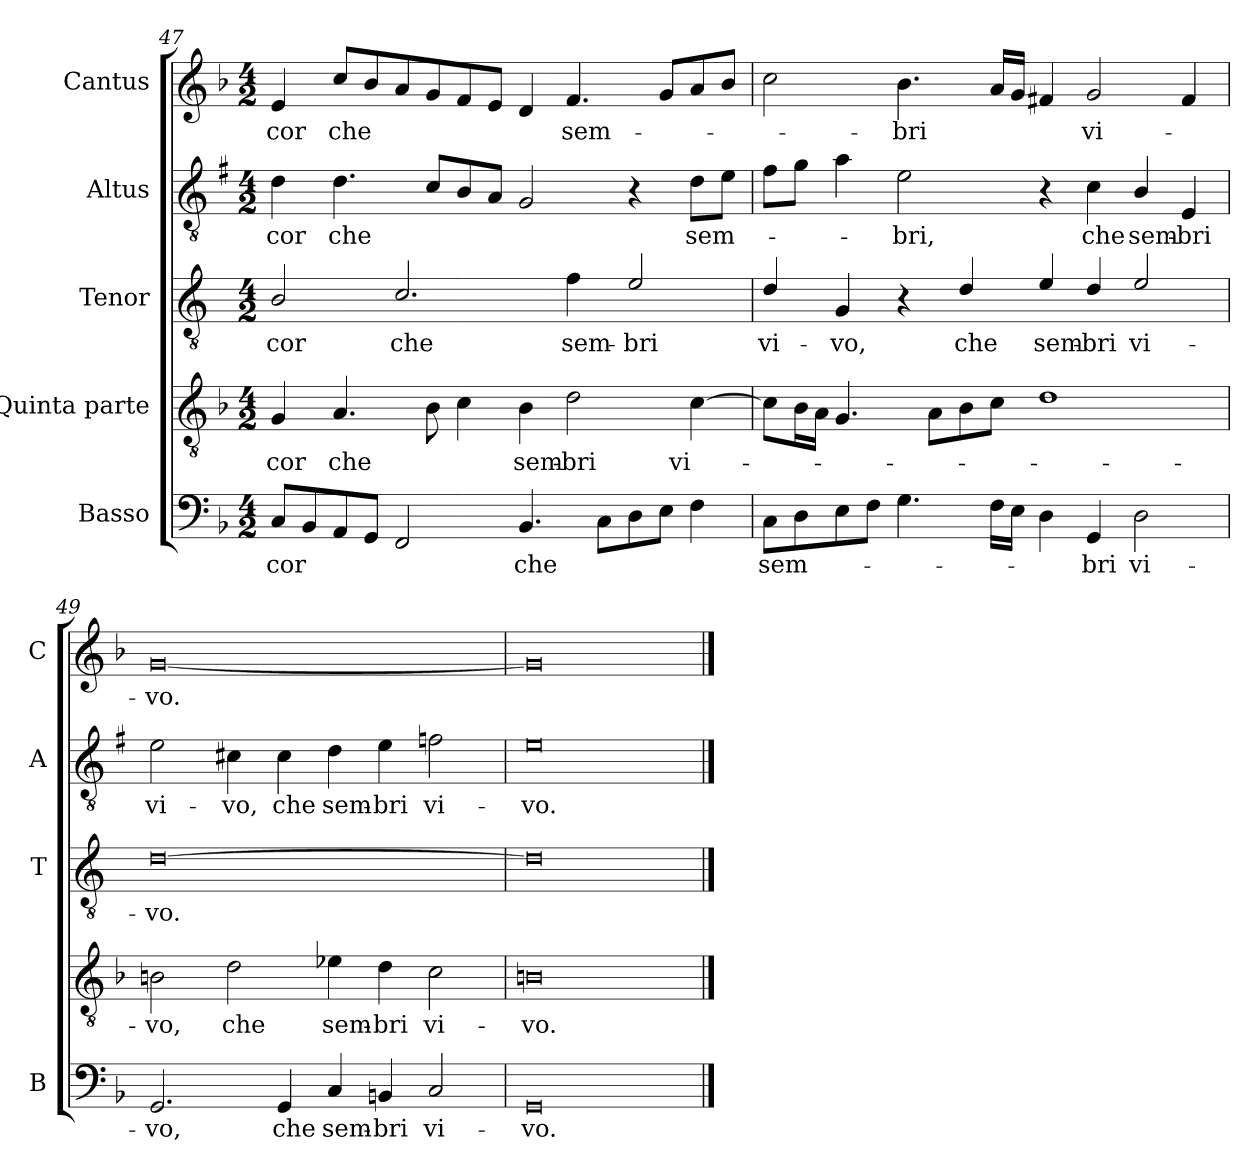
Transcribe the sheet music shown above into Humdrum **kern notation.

**kern	**text	**kern	**text	**kern	**text	**kern	**text	**kern	**text
*part5	*part5	*part4	*part4	*part3	*part3	*part2	*part2	*part1	*part1
*staff5	*staff5	*staff4	*staff4	*staff3	*staff3	*staff2	*staff2	*staff1	*staff1
*I"Basso	*	*I"Quinta parte	*	*I"Tenor	*	*I"Altus	*	*I"Cantus	*
*I'B	*	*	*	*I'T	*	*I'A	*	*I'C	*
!!LO:LB:g=z
*clefF4	*	*clefGv2	*	*clefGv2	*	*clefGv2	*	*clefG2	*
*	*	*	*	*ITrd4c7	*	*ITrd1c2	*	*	*
*k[b-]	*	*k[b-]	*	*k[b-]	*	*k[b-]	*	*k[b-]	*
*F:	*	*F:	*	*F:	*	*F:	*	*F:	*
*M4/2	*	*M4/2	*	*M4/2	*	*M4/2	*	*M4/2	*
=47	=47	=47	=47	=47	=47	=47	=47	=47	=47
!	!LO:LY:b	!	!LO:LY:b	!	!LO:LY:b	!	!LO:LY:b	!	!LO:LY:b
8C/L	-cor	4G/	-cor	2E/	-cor	4c\	-cor	4e/	-cor
8BB-/	.	.	.	.	.	.	.	.	.
!	!	!	!LO:LY:b	!	!	!	!LO:LY:b	!	!LO:LY:b
8AA/	.	4.A/	che	.	.	4.c\	che	8cc/L	che
8GG/J	.	.	.	.	.	.	.	8b-/	.
!	!	!	!	!	!LO:LY:b	!	!	!	!
2FF/	.	.	.	2.F/	che	.	.	8a/	.
.	.	8B-\	.	.	.	8B-/L	.	8g/	.
.	.	4c\	.	.	.	8A/	.	8f/	.
.	.	.	.	.	.	8G/J	.	8e/J	.
!	!LO:LY:b	!	!LO:LY:b	!	!	!	!	!	!
4.BB-/	che	4B-\	sem-	.	.	2F/	.	4d/	.
!	!	!	!LO:LY:b	!	!LO:LY:b	!	!	!	!LO:LY:b
.	.	2d\	-bri	4B-\	sem-	.	.	4.f/	sem-
8C\L	.	.	.	.	.	.	.	.	.
!	!	!	!	!	!LO:LY:b	!	!	!	!
8D\	.	.	.	2A/	-bri	4r	.	.	.
8E\J	.	.	.	.	.	.	.	8g/L	.
!	!	!	!LO:LY:b	!	!	!	!LO:LY:b	!	!
4F\	.	[4c\	vi-	.	.	8c\L	sem-	8a/	.
.	.	.	.	.	.	8d\J	.	8b-/J	.
=48	=48	=48	=48	=48	=48	=48	=48	=48	=48
!	!LO:LY:b	!	!	!	!LO:LY:b	!	!	!	!
8C\L	sem-	8c\L]	.	4G/	vi-	8e\L	.	2cc\	.
8D\	.	16B-\L	.	.	.	8f\J	.	.	.
.	.	16A\JJ	.	.	.	.	.	.	.
!	!	!	!	!	!LO:LY:b	!	!	!	!
8E\	.	4.G/	.	4C/	-vo,	4g\	.	.	.
8F\J	.	.	.	.	.	.	.	.	.
!	!	!	!	!	!	!	!LO:LY:b	!	!LO:LY:b
4.G\	.	.	.	4r	.	2d\	-bri,	4.b-\	-bri
.	.	8A\L	.	.	.	.	.	.	.
!	!	!	!	!	!LO:LY:b	!	!	!	!
.	.	8B-\	.	4G/	che	.	.	.	.
16F\LL	.	8c\J	.	.	.	.	.	16a/LL	.
16E\JJ	.	.	.	.	.	.	.	16g/JJ	.
!	!	!	!	!	!LO:LY:b	!	!	!	!
4D\	.	1d	.	4A/	sem-	4r	.	4f#X/	.
!	!LO:LY:b	!	!	!	!LO:LY:b	!	!LO:LY:b	!	!LO:LY:b
4GG/	-bri	.	.	4G/	-bri	4B-\	che	2g/	vi-
!	!LO:LY:b	!	!	!	!LO:LY:b	!	!LO:LY:b	!	!
2D\	vi-	.	.	2A/	vi-	4A/	sem-	.	.
!	!	!	!	!	!	!	!LO:LY:b	!	!
.	.	.	.	.	.	4D/	-bri	4f#/	.
=49	=49	=49	=49	=49	=49	=49	=49	=49	=49
!	!LO:LY:b	!	!LO:LY:b	!	!LO:LY:b	!	!LO:LY:b	!	!LO:LY:b
2.GG/	-vo,	2Bn\	-vo,	[0G	-vo.	2d\	vi-	[0g	-vo.
!	!	!	!LO:LY:b	!	!	!	!LO:LY:b	!	!
.	.	2d\	che	.	.	4Bn\	-vo,	.	.
!	!LO:LY:b	!	!	!	!	!	!LO:LY:b	!	!
4GG/	che	.	.	.	.	4B\	che	.	.
!	!LO:LY:b	!	!LO:LY:b	!	!	!	!LO:LY:b	!	!
4C/	sem-	4e-X\	sem-	.	.	4c\	sem-	.	.
!	!LO:LY:b	!	!LO:LY:b	!	!	!	!LO:LY:b	!	!
4BBn/	-bri	4d\	-bri	.	.	4d\	-bri	.	.
!	!LO:LY:b	!	!LO:LY:b	!	!	!	!LO:LY:b	!	!
2C/	vi-	2c\	vi-	.	.	2e-X\	vi-	.	.
=50	=50	=50	=50	=50	=50	=50	=50	=50	=50
!	!LO:LY:b	!	!LO:LY:b	!	!	!	!LO:LY:b	!	!
0GG	-vo.	0Bn	-vo.	0G]	.	0d	-vo.	0g]	.
==	==	==	==	==	==	==	==	==	==
*-	*-	*-	*-	*-	*-	*-	*-	*-	*-
